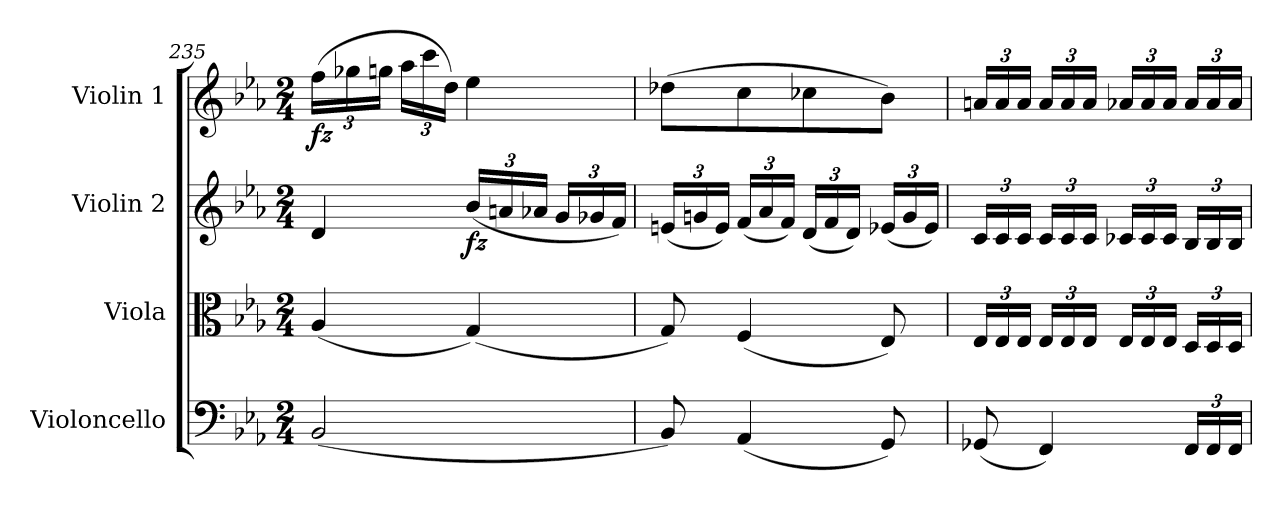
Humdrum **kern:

**kern	**kern	**kern	**dynam	**kern	**dynam
*part4	*part3	*part2	*part2	*part1	*part1
*staff4	*staff3	*staff2	*staff2	*staff1	*staff1
*I"Violoncello	*I"Viola	*I"Violin 2	*	*I"Violin 1	*
*I'Vc	*I'Vla	*I'Vln	*	*I'Vln	*
*clefF4	*clefC3	*clefG2	*	*clefG2	*
*k[b-e-a-]	*k[b-e-a-]	*k[b-e-a-]	*	*k[b-e-a-]	*
*M2/4	*M2/4	*M2/4	*	*M2/4	*
*	*	*	*	*Xbrackettup	*
=235	=235	=235	=235	=235	=235
!	!	!	!	!	!LO:DY:b
(<2BB-/	(<4A-/	4d/	.	(>24ff\LL	fz
.	.	.	.	24gg-X\	.
.	.	.	.	24ggn\JJ	.
.	.	.	.	24aa-\LL	.
.	.	.	.	24ccc\	.
.	.	.	.	24dd\JJ)	.
*	*	*Xbrackettup	*	*	*
!	!	!	!LO:DY:b	!	!
.	(<4G/)	(<24b-/LL	fz	4ee-\	.
.	.	24an/	.	.	.
.	.	24a-X/JJ	.	.	.
.	.	24g/LL	.	.	.
.	.	24g-X/	.	.	.
.	.	24f/JJ)	.	.	.
=236	=236	=236	=236	=236	=236
8BB-/)	8G/)	(<24en/LL	.	(>8dd-X\L	.
.	.	24gn/	.	.	.
.	.	24e/JJ)	.	.	.
(<4AA-/	(<4F/	(<24f/LL	.	8cc\	.
.	.	24a-/	.	.	.
.	.	24f/JJ)	.	.	.
.	.	(<24d/LL	.	8cc-X\	.
.	.	24f/	.	.	.
.	.	24d/JJ)	.	.	.
8GG/)	8E-/)	(<24e-X/LL	.	8b-\J)	.
.	.	24g/	.	.	.
.	.	24e-/JJ)	.	.	.
=237	=237	=237	=237	=237	=237
*	*Xbrackettup	*	*	*	*
(<8GG-X/	24E-/LL	24c/LL	.	24an/LL	.
.	24E-/	24c/	.	24a/	.
.	24E-/JJ	24c/JJ	.	24a/JJ	.
4FF/)	24E-/LL	24c/LL	.	24a/LL	.
.	24E-/	24c/	.	24a/	.
.	24E-/JJ	24c/JJ	.	24a/JJ	.
.	24E-/LL	24c-X/LL	.	24a-X/LL	.
.	24E-/	24c-/	.	24a-/	.
.	24E-/JJ	24c-/JJ	.	24a-/JJ	.
*Xbrackettup	*	*	*	*	*
24FF/LL	24D/LL	24B-/LL	.	24a-/LL	.
24FF/	24D/	24B-/	.	24a-/	.
24FF/JJ	24D/JJ	24B-/JJ	.	24a-/JJ	.
=	=	=	=	=	=
*-	*-	*-	*-	*-	*-
